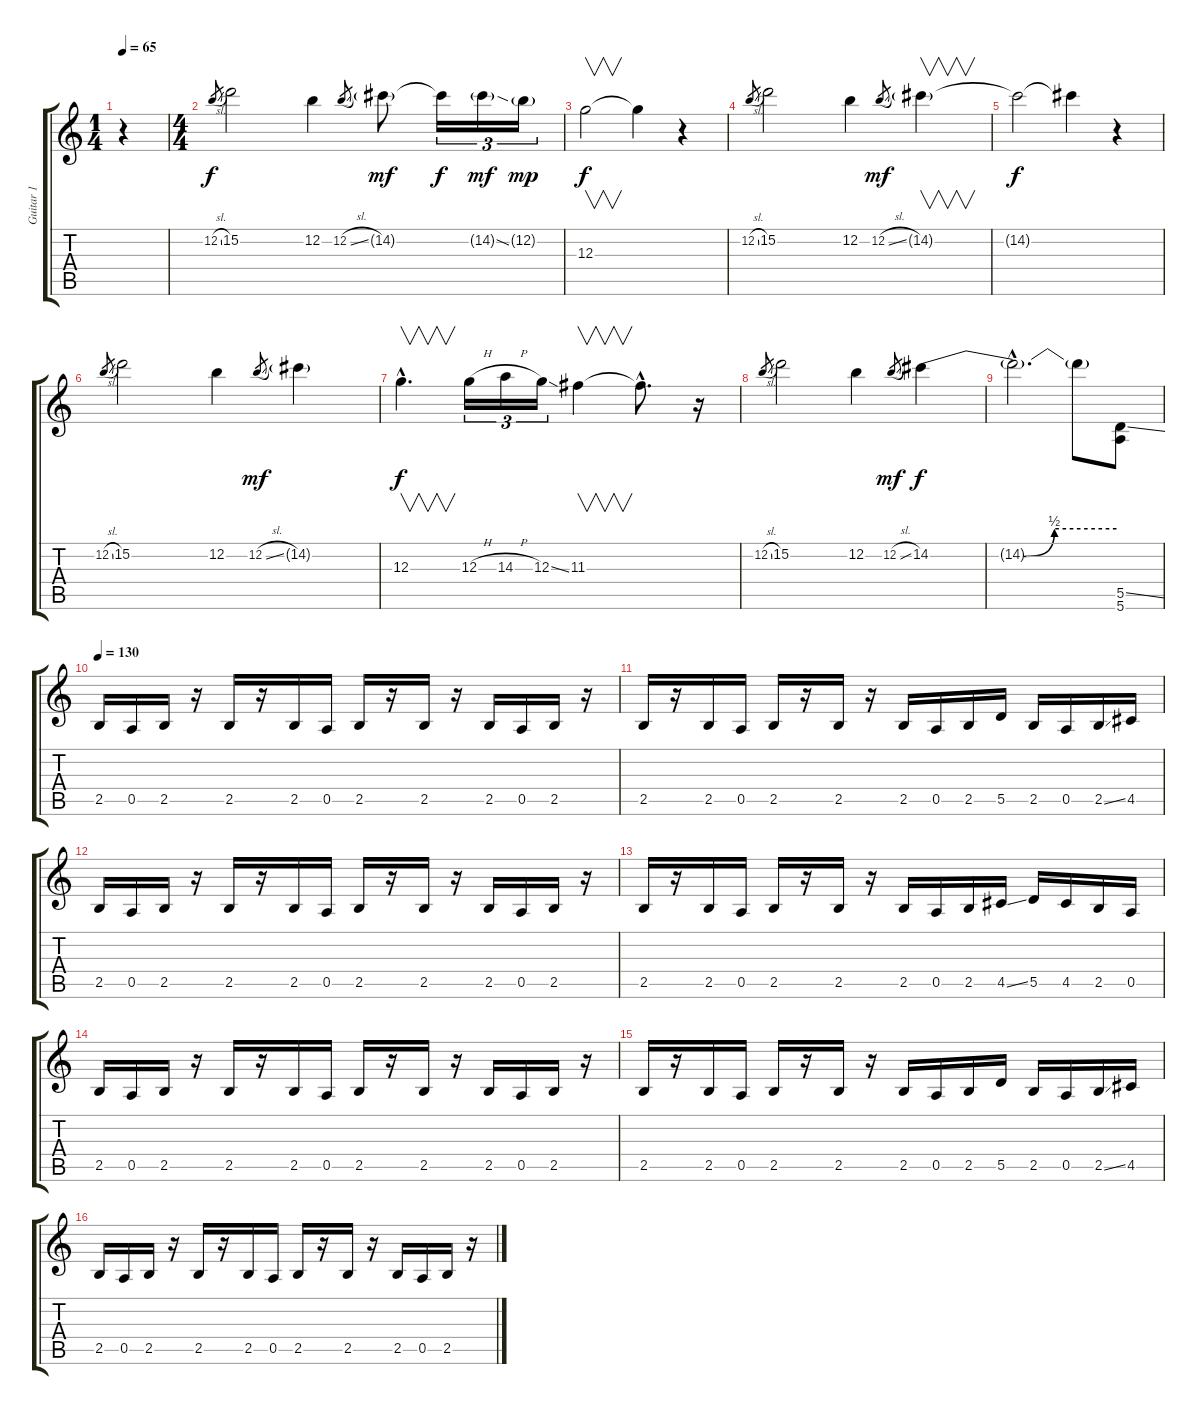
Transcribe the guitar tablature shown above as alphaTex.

\track ("Guitar 1" "Guitar 1") {instrument overdrivenguitar}
\staff {score tabs}
\tuning (E4 B3 G3 D3 A2 E2) {hide}
\ts (1 4)
\tempo 65
\clef g2
\ks c
r.4{dy f instrument overdrivenguitar} |
\ts (4 4)
12.2{sl}.8{gr} 15.2.2 12.2.4 12.2{sl}.8{gr} 14.2{g}.8{dy mf} 14.2{t}.16{tu (3 2) dy f} 14.2{ss g}.16{tu (3 2) dy mf} 12.2{g}.16{tu (3 2) dy mp} |
12.3.2{v dy f} 12.3{t}.4 r.4 |
12.2{sl}.8{gr} 15.2.2 12.2.4 12.2{sl}.8{gr dy mf} 14.2{g}.4{v} |
14.2{t}.2{dy f} 14.2{t}.4 r.4 |
12.2{sl}.8{gr} 15.2.2 12.2.4 12.2{sl}.8{gr dy mf} 14.2{g}.4 |
12.3{hac}.4{v d dy f} 12.3{h}.16{tu (3 2)} 14.3{h}.16{tu (3 2)} 12.3{ss}.16{tu (3 2)} 11.3.4{v} 11.3{hac t}.8{d} r.16 |
12.2{sl}.8{gr} 15.2.2 12.2.4 12.2{sl}.8{gr dy mf} 14.2{be (custom 0 0 30 0 40 2 60 2)}.4{dy f} |
14.2{hac t}.2{d} 14.2{t}.8 (5.5{ss} 5.6).8 |
\tempo 130
2.5.16 0.5.16 2.5.16 r.16 2.5.16 r.16 2.5.16 0.5.16 2.5.16 r.16 2.5.16 r.16 2.5.16 0.5.16 2.5.16 r.16 |
2.5.16 r.16 2.5.16 0.5.16 2.5.16 r.16 2.5.16 r.16 2.5.16 0.5.16 2.5.16 5.5.16 2.5.16 0.5.16 2.5{ss}.16 4.5.16 |
2.5.16 0.5.16 2.5.16 r.16 2.5.16 r.16 2.5.16 0.5.16 2.5.16 r.16 2.5.16 r.16 2.5.16 0.5.16 2.5.16 r.16 |
2.5.16 r.16 2.5.16 0.5.16 2.5.16 r.16 2.5.16 r.16 2.5.16 0.5.16 2.5.16 4.5{ss}.16 5.5.16 4.5.16 2.5.16 0.5.16 |
2.5.16 0.5.16 2.5.16 r.16 2.5.16 r.16 2.5.16 0.5.16 2.5.16 r.16 2.5.16 r.16 2.5.16 0.5.16 2.5.16 r.16 |
2.5.16 r.16 2.5.16 0.5.16 2.5.16 r.16 2.5.16 r.16 2.5.16 0.5.16 2.5.16 5.5.16 2.5.16 0.5.16 2.5{ss}.16 4.5.16 |
2.5.16 0.5.16 2.5.16 r.16 2.5.16 r.16 2.5.16 0.5.16 2.5.16 r.16 2.5.16 r.16 2.5.16 0.5.16 2.5.16 r.16
